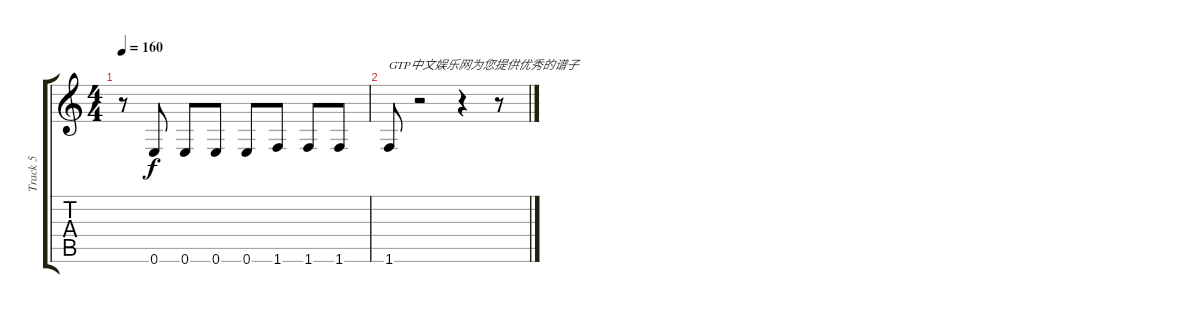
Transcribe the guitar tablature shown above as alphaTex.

\track ("Track 5" "Track 5") {instrument electricbassfinger}
\staff {score tabs}
\tuning (E4 B3 G3 D3 A2 E2) {hide}
\ts (4 4)
\tempo 160
\clef g2
\ks c
r.8{dy f} 0.6.8 0.6.8 0.6.8 0.6.8 1.6.8 1.6.8 1.6.8 |
1.6.8{txt "GTP中文娱乐网为您提供优秀的谱子"} r.2 r.4 r.8
